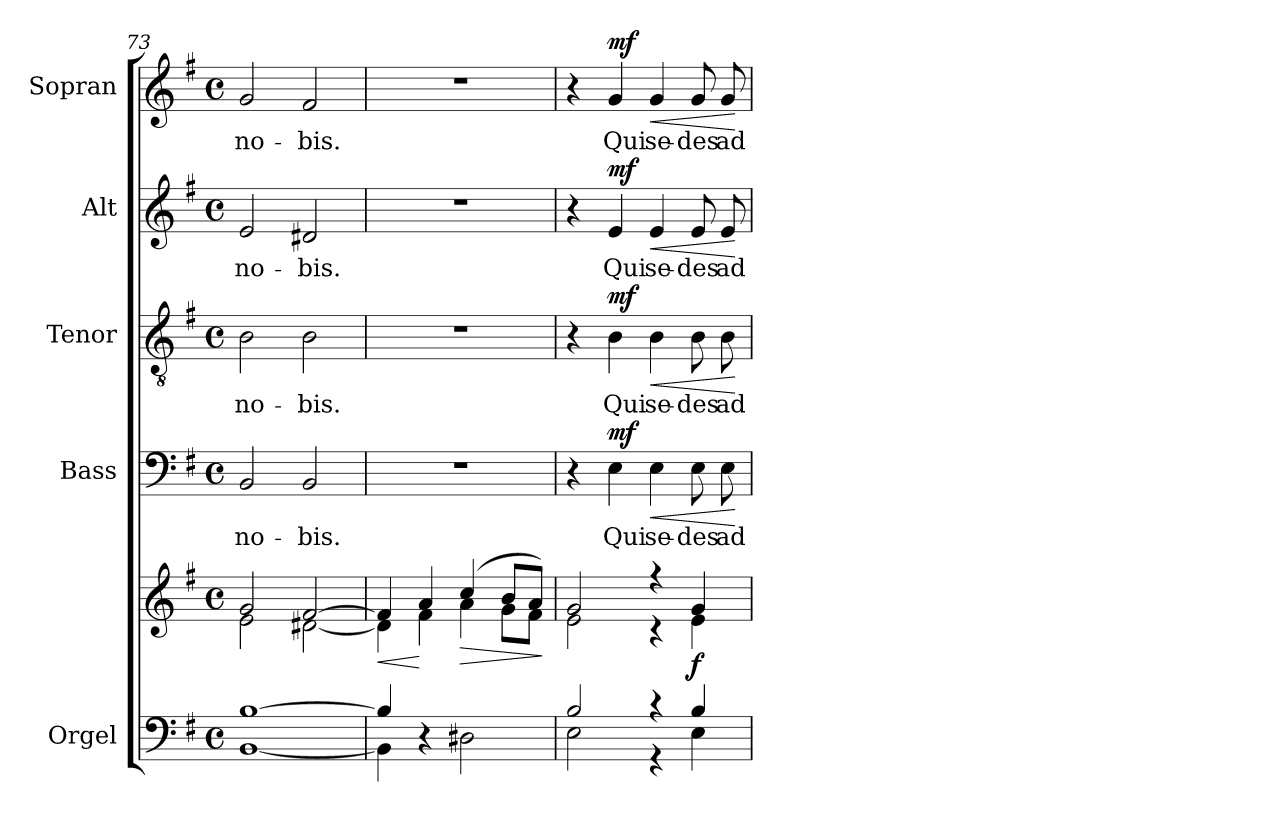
**kern	**kern	**dynam	**kern	**text	**dynam	**kern	**text	**dynam	**kern	**text	**dynam	**kern	**text	**dynam
*part5	*part5	*part5	*part4	*part4	*part4	*part3	*part3	*part3	*part2	*part2	*part2	*part1	*part1	*part1
*staff6	*staff5	*staff5/6	*staff4	*staff4	*staff4	*staff3	*staff3	*staff3	*staff2	*staff2	*staff2	*staff1	*staff1	*staff1
*I"Orgel	*	*	*I"Bass	*	*	*I"Tenor	*	*	*I"Alt	*	*	*I"Sopran	*	*
*I'Org.	*	*	*I'B.	*	*	*I'T.	*	*	*I'A.	*	*	*I'S.	*	*
*clefF4	*clefG2	*	*clefF4	*	*	*clefGv2	*	*	*clefG2	*	*	*clefG2	*	*
*k[f#]	*k[f#]	*	*k[f#]	*	*	*k[f#]	*	*	*k[f#]	*	*	*k[f#]	*	*
*G:	*G:	*	*G:	*	*	*G:	*	*	*G:	*	*	*G:	*	*
*M4/4	*M4/4	*	*M4/4	*	*	*M4/4	*	*	*M4/4	*	*	*M4/4	*	*
*met(c)	*met(c)	*	*met(c)	*	*	*met(c)	*	*	*met(c)	*	*	*met(c)	*	*
=73	=73	=73	=73	=73	=73	=73	=73	=73	=73	=73	=73	=73	=73	=73
*^	*^	*	*	*	*	*	*	*	*	*	*	*	*	*
!	!	!	!	!	!	!LO:LY:b	!	!	!LO:LY:b	!	!	!LO:LY:b	!	!	!LO:LY:b	!
[>1B	[<1BB	2g/	2e\	.	2BB/	-no-	.	2B\	no-	.	2e/	no-	.	2g/	no-	.
!	!	!	!	!	!	!LO:LY:b	!	!	!LO:LY:b	!	!	!LO:LY:b	!	!	!LO:LY:b	!
.	.	[>2f#/	[<2d#X\	.	2BB/	-bis.	.	2B\	-bis.	.	2d#X/	-bis.	.	2f#/	-bis.	.
=74	=74	=74	=74	=74	=74	=74	=74	=74	=74	=74	=74	=74	=74	=74	=74	=74
!	!	!	!	!LO:HP:b	!	!	!	!	!	!	!	!	!	!	!	!
4B/]	4BB\]	4f#/]	4d#\]	<	1r	.	.	1r	.	.	1r	.	.	1r	.	.
2.ryy	4r	4a/	4f#\	[	.	.	.	.	.	.	.	.	.	.	.	.
!	!	!	!	!LO:HP:b	!	!	!	!	!	!	!	!	!	!	!	!
.	2D#X\	(4cc/	4a\	>	.	.	.	.	.	.	.	.	.	.	.	.
.	.	8b/L	8g\L	.	.	.	.	.	.	.	.	.	.	.	.	.
.	.	8a/J)	8f#\J	.	.	.	.	.	.	.	.	.	.	.	.	.
*v	*v	*	*	*	*	*	*	*	*	*	*	*	*	*	*	*
*	*v	*v	*	*	*	*	*	*	*	*	*	*	*	*	*
.	.	]	.	.	.	.	.	.	.	.	.	.	.	.
=75	=75	=75	=75	=75	=75	=75	=75	=75	=75	=75	=75	=75	=75	=75
*^	*^	*	*	*	*	*	*	*	*	*	*	*	*	*
2B/	2E\	2g/	2e\	.	4r	.	.	4r	.	.	4r	.	.	4r	.	.
!	!	!	!	!	!	!LO:LY:b	!LO:DY:a	!	!LO:LY:b	!LO:DY:a	!	!LO:LY:b	!LO:DY:a	!	!LO:LY:b	!LO:DY:a
.	.	.	.	.	4E\	Qui	mf	4B\	Qui	mf	4e/	Qui	mf	4g/	Qui	mf
!	!	!	!	!	!	!LO:LY:b	!LO:HP:b	!	!LO:LY:b	!LO:HP:b	!	!LO:LY:b	!LO:HP:b	!	!LO:LY:b	!LO:HP:b
4r	4r	4r	4r	.	4E\	se-	<	4B\	se-	<	4e/	se-	<	4g/	se-	<
!	!	!	!	!LO:DY:b	!	!LO:LY:b	!	!	!LO:LY:b	!	!	!LO:LY:b	!	!	!LO:LY:b	!
4B/	4E\	4g/	4e\	f	8E\	-des	.	8B\	-des	.	8e/	-des	.	8g/	-des	.
!	!	!	!	!	!	!LO:LY:b	!	!	!LO:LY:b	!	!	!LO:LY:b	!	!	!LO:LY:b	!
.	.	.	.	.	8E\	ad	.	8B\	ad	.	8e/	ad	.	8g/	ad	.
*v	*v	*	*	*	*	*	*	*	*	*	*	*	*	*	*	*
*	*v	*v	*	*	*	*	*	*	*	*	*	*	*	*	*
.	.	.	.	.	[	.	.	[	.	.	[	.	.	[
=	=	=	=	=	=	=	=	=	=	=	=	=	=	=
*-	*-	*-	*-	*-	*-	*-	*-	*-	*-	*-	*-	*-	*-	*-
